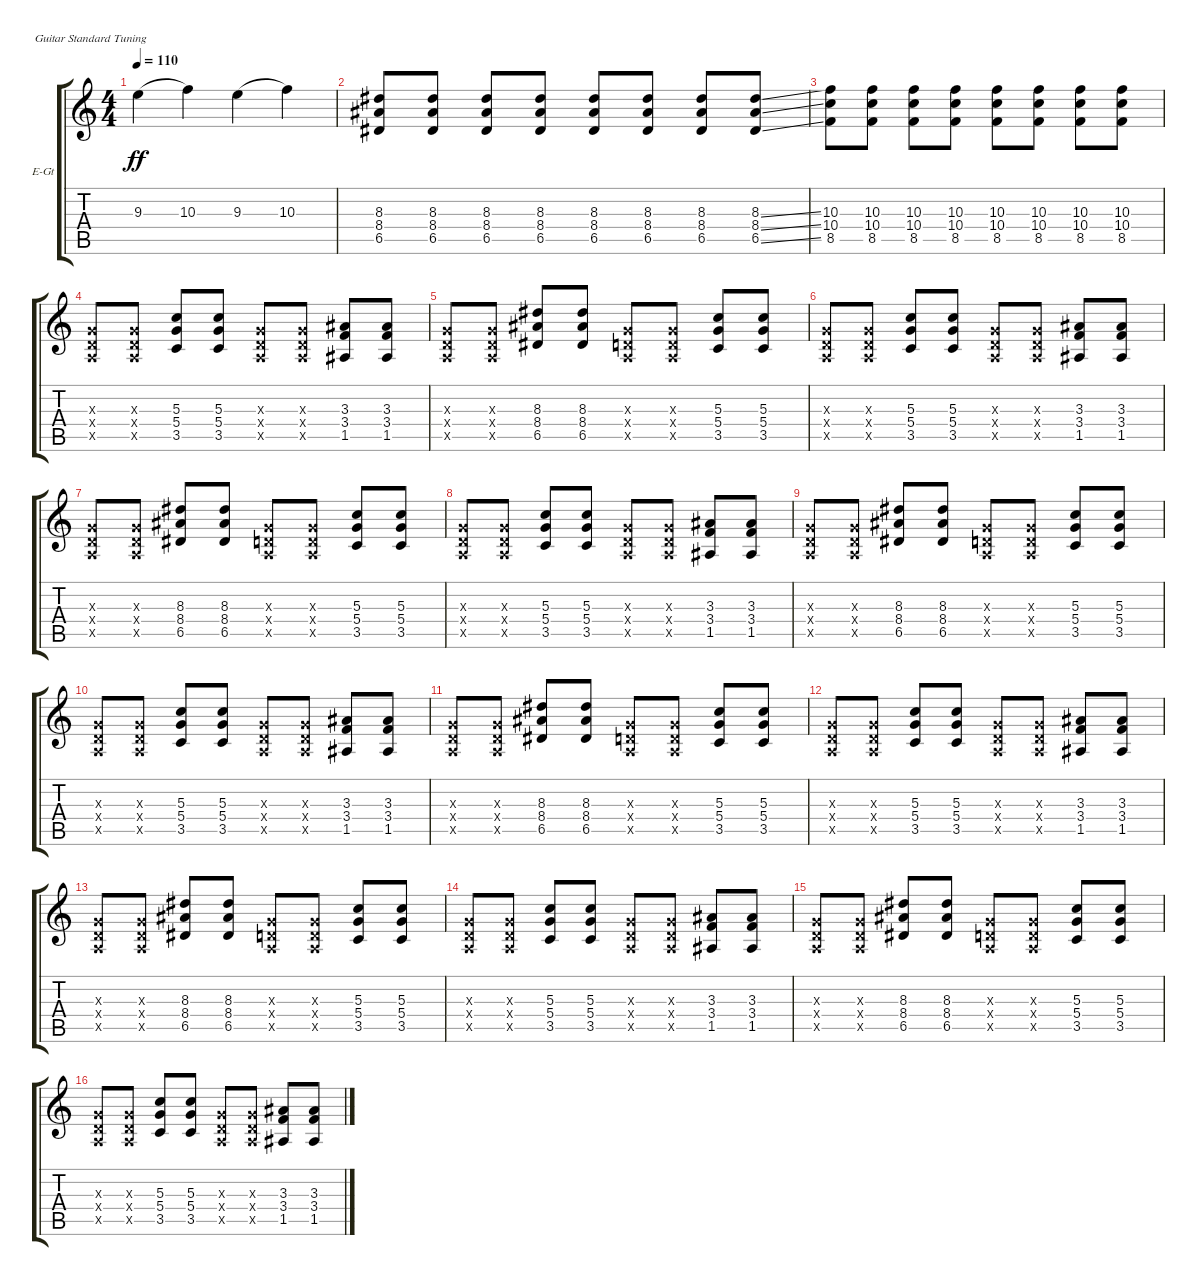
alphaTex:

\defaultSystemsLayout 4
\bracketExtendMode groupsimilarinstruments
\firstSystemTrackNameOrientation horizontal
\otherSystemsTrackNameOrientation horizontal
\track ("Electric Guitar" "E-Gt") {instrument overdrivenguitar}
\staff {score tabs}
\tuning (E4 B3 G3 D3 A2 E2)
\ts (4 4)
\tempo 110
\clef g2
\scale
0.333333
\ks c
9.3.4{dy ff legatoorigin} 10.3.4 9.3.4{legatoorigin} 10.3.4 |
\scale
0.333333 (8.3 8.4 6.5).8 (8.3 8.4 6.5).8 (8.3 8.4 6.5).8 (8.3 8.4 6.5).8 (8.3 8.4 6.5).8 (8.3 8.4 6.5).8 (8.3 8.4 6.5).8 (8.3{ss} 8.4{ss} 6.5{ss}).8 |
\scale
0.333333 (10.3 10.4 8.5).8 (10.3 10.4 8.5).8 (10.3 10.4 8.5).8 (10.3 10.4 8.5).8 (10.3 10.4 8.5).8 (10.3 10.4 8.5).8 (10.3 10.4 8.5).8 (10.3 10.4 8.5).8 |
\scale
0.333333 (0.3{x} 0.4{x} 0.5{x}).8 (0.5{x} 0.4{x} 0.3{x}).8 (5.3 5.4 3.5).8 (5.3 5.4 3.5).8 (0.3{x} 0.4{x} 0.5{x}).8 (0.5{x} 0.4{x} 0.3{x}).8 (3.3 3.4 1.5).8 (3.3 3.4 1.5).8 |
\scale
0.333333 (0.3{x} 0.4{x} 0.5{x}).8 (0.5{x} 0.4{x} 0.3{x}).8 (8.3 8.4 6.5).8 (8.3 8.4 6.5).8 (0.3{x} 0.4{x} 0.5{x}).8 (0.5{x} 0.4{x} 0.3{x}).8 (5.3 5.4 3.5).8 (5.3 5.4 3.5).8 |
\scale
0.333333 (0.3{x} 0.4{x} 0.5{x}).8 (0.5{x} 0.4{x} 0.3{x}).8 (5.3 5.4 3.5).8 (5.3 5.4 3.5).8 (0.3{x} 0.4{x} 0.5{x}).8 (0.5{x} 0.4{x} 0.3{x}).8 (3.3 3.4 1.5).8 (3.3 3.4 1.5).8 |
\scale
0.333333 (0.3{x} 0.4{x} 0.5{x}).8 (0.5{x} 0.4{x} 0.3{x}).8 (8.3 8.4 6.5).8 (8.3 8.4 6.5).8 (0.3{x} 0.4{x} 0.5{x}).8 (0.5{x} 0.4{x} 0.3{x}).8 (5.3 5.4 3.5).8 (5.3 5.4 3.5).8 |
\scale
0.333333 (0.3{x} 0.4{x} 0.5{x}).8 (0.5{x} 0.4{x} 0.3{x}).8 (5.3 5.4 3.5).8 (5.3 5.4 3.5).8 (0.3{x} 0.4{x} 0.5{x}).8 (0.5{x} 0.4{x} 0.3{x}).8 (3.3 3.4 1.5).8 (3.3 3.4 1.5).8 |
\scale
0.333333 (0.3{x} 0.4{x} 0.5{x}).8 (0.5{x} 0.4{x} 0.3{x}).8 (8.3 8.4 6.5).8 (8.3 8.4 6.5).8 (0.3{x} 0.4{x} 0.5{x}).8 (0.5{x} 0.4{x} 0.3{x}).8 (5.3 5.4 3.5).8 (5.3 5.4 3.5).8 |
\scale
0.333333 (0.3{x} 0.4{x} 0.5{x}).8 (0.5{x} 0.4{x} 0.3{x}).8 (5.3 5.4 3.5).8 (5.3 5.4 3.5).8 (0.3{x} 0.4{x} 0.5{x}).8 (0.5{x} 0.4{x} 0.3{x}).8 (3.3 3.4 1.5).8 (3.3 3.4 1.5).8 |
\scale
0.333333 (0.3{x} 0.4{x} 0.5{x}).8 (0.5{x} 0.4{x} 0.3{x}).8 (8.3 8.4 6.5).8 (8.3 8.4 6.5).8 (0.3{x} 0.4{x} 0.5{x}).8 (0.5{x} 0.4{x} 0.3{x}).8 (5.3 5.4 3.5).8 (5.3 5.4 3.5).8 |
\scale
0.333333 (0.3{x} 0.4{x} 0.5{x}).8 (0.5{x} 0.4{x} 0.3{x}).8 (5.3 5.4 3.5).8 (5.3 5.4 3.5).8 (0.3{x} 0.4{x} 0.5{x}).8 (0.5{x} 0.4{x} 0.3{x}).8 (3.3 3.4 1.5).8 (3.3 3.4 1.5).8 |
\scale
0.333333 (0.3{x} 0.4{x} 0.5{x}).8 (0.5{x} 0.4{x} 0.3{x}).8 (8.3 8.4 6.5).8 (8.3 8.4 6.5).8 (0.3{x} 0.4{x} 0.5{x}).8 (0.5{x} 0.4{x} 0.3{x}).8 (5.3 5.4 3.5).8 (5.3 5.4 3.5).8 |
\scale
0.333333 (0.3{x} 0.4{x} 0.5{x}).8 (0.5{x} 0.4{x} 0.3{x}).8 (5.3 5.4 3.5).8 (5.3 5.4 3.5).8 (0.3{x} 0.4{x} 0.5{x}).8 (0.5{x} 0.4{x} 0.3{x}).8 (3.3 3.4 1.5).8 (3.3 3.4 1.5).8 |
\scale
0.333333 (0.3{x} 0.4{x} 0.5{x}).8 (0.5{x} 0.4{x} 0.3{x}).8 (8.3 8.4 6.5).8 (8.3 8.4 6.5).8 (0.3{x} 0.4{x} 0.5{x}).8 (0.5{x} 0.4{x} 0.3{x}).8 (5.3 5.4 3.5).8 (5.3 5.4 3.5).8 |
\scale
0.333333 (0.3{x} 0.4{x} 0.5{x}).8 (0.5{x} 0.4{x} 0.3{x}).8 (5.3 5.4 3.5).8 (5.3 5.4 3.5).8 (0.3{x} 0.4{x} 0.5{x}).8 (0.5{x} 0.4{x} 0.3{x}).8 (3.3 3.4 1.5).8 (3.3 3.4 1.5).8
